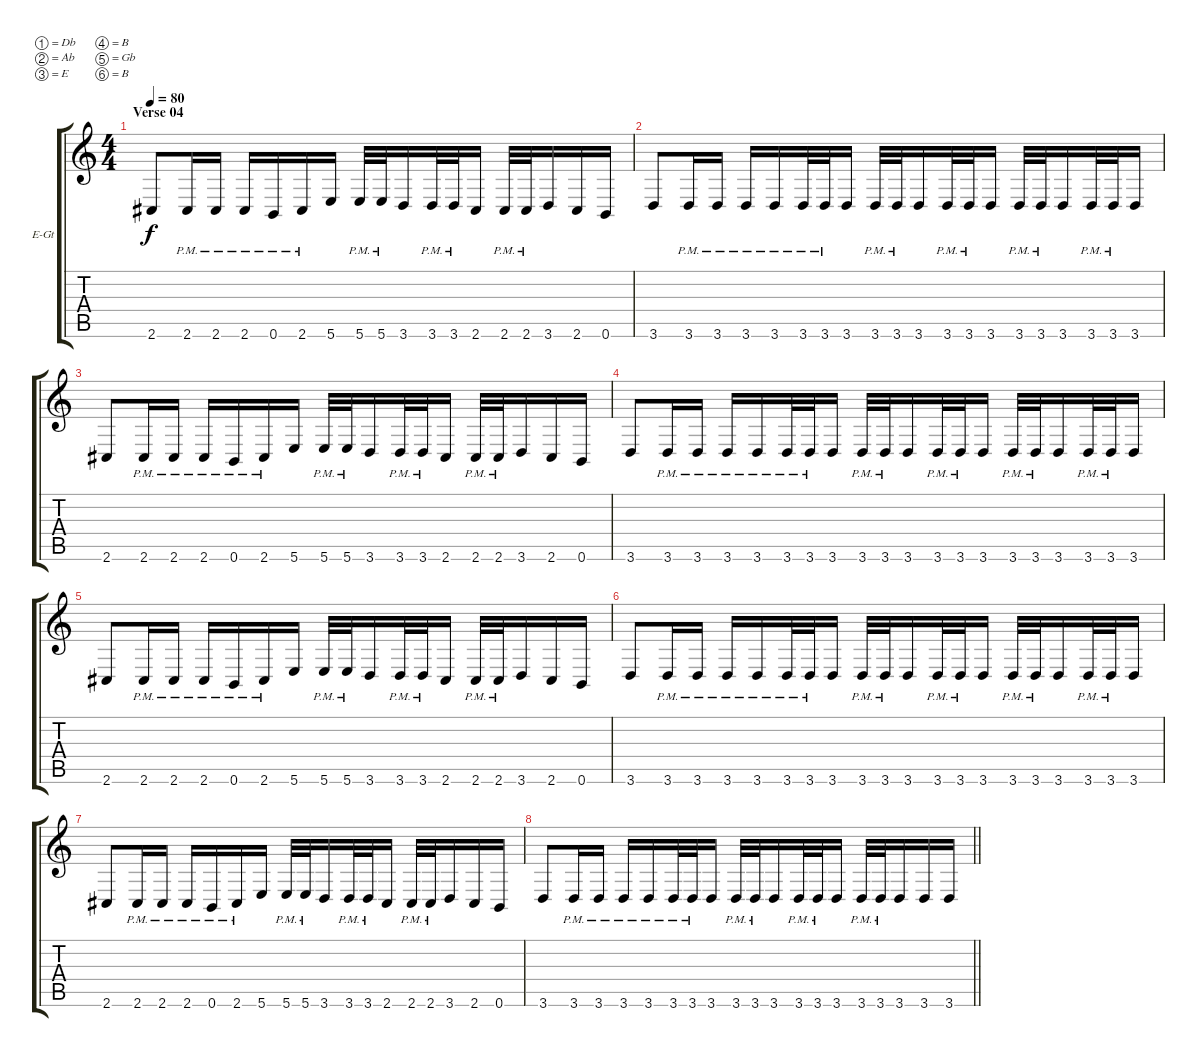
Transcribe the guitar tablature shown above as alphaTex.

\bracketExtendMode groupsimilarinstruments
\firstSystemTrackNameOrientation horizontal
\otherSystemsTrackNameOrientation horizontal
\track ("Left guitar" "E-Gt") {instrument overdrivenguitar}
\staff {score tabs}
\tuning (Db4 Ab3 E3 B2 Gb2 B1)
\ts (4 4)
\section ("" "Verse 04")
\tempo 80
\clef g2
\ks c
2.6.8{dy f} 2.6{pm}.16 2.6{pm}.16 2.6{pm}.16 0.6{pm}.16 2.6{pm}.16 5.6.16 5.6{pm}.32 5.6{pm}.32 3.6.16 3.6{pm}.32 3.6{pm}.32 2.6.16 2.6{pm}.32 2.6{pm}.32 3.6.16 2.6.16 0.6.16 |
3.6.8 3.6{pm}.16 3.6{pm}.16 3.6{pm}.16 3.6{pm}.16 3.6{pm}.32 3.6{pm}.32 3.6.16 3.6{pm}.32 3.6{pm}.32 3.6.16 3.6{pm}.32 3.6{pm}.32 3.6.16 3.6{pm}.32 3.6{pm}.32 3.6.16 3.6{pm}.32 3.6{pm}.32 3.6.16 |
2.6.8 2.6{pm}.16 2.6{pm}.16 2.6{pm}.16 0.6{pm}.16 2.6{pm}.16 5.6.16 5.6{pm}.32 5.6{pm}.32 3.6.16 3.6{pm}.32 3.6{pm}.32 2.6.16 2.6{pm}.32 2.6{pm}.32 3.6.16 2.6.16 0.6.16 |
3.6.8 3.6{pm}.16 3.6{pm}.16 3.6{pm}.16 3.6{pm}.16 3.6{pm}.32 3.6{pm}.32 3.6.16 3.6{pm}.32 3.6{pm}.32 3.6.16 3.6{pm}.32 3.6{pm}.32 3.6.16 3.6{pm}.32 3.6{pm}.32 3.6.16 3.6{pm}.32 3.6{pm}.32 3.6.16 |
2.6.8 2.6{pm}.16 2.6{pm}.16 2.6{pm}.16 0.6{pm}.16 2.6{pm}.16 5.6.16 5.6{pm}.32 5.6{pm}.32 3.6.16 3.6{pm}.32 3.6{pm}.32 2.6.16 2.6{pm}.32 2.6{pm}.32 3.6.16 2.6.16 0.6.16 |
3.6.8 3.6{pm}.16 3.6{pm}.16 3.6{pm}.16 3.6{pm}.16 3.6{pm}.32 3.6{pm}.32 3.6.16 3.6{pm}.32 3.6{pm}.32 3.6.16 3.6{pm}.32 3.6{pm}.32 3.6.16 3.6{pm}.32 3.6{pm}.32 3.6.16 3.6{pm}.32 3.6{pm}.32 3.6.16 |
2.6.8 2.6{pm}.16 2.6{pm}.16 2.6{pm}.16 0.6{pm}.16 2.6{pm}.16 5.6.16 5.6{pm}.32 5.6{pm}.32 3.6.16 3.6{pm}.32 3.6{pm}.32 2.6.16 2.6{pm}.32 2.6{pm}.32 3.6.16 2.6.16 0.6.16 |
\barLineRight lightlight
3.6.8 3.6{pm}.16 3.6{pm}.16 3.6{pm}.16 3.6{pm}.16 3.6{pm}.32 3.6{pm}.32 3.6.16 3.6{pm}.32 3.6{pm}.32 3.6.16 3.6{pm}.32 3.6{pm}.32 3.6.16 3.6{pm}.32 3.6{pm}.32 3.6.16 3.6.16 3.6.16
